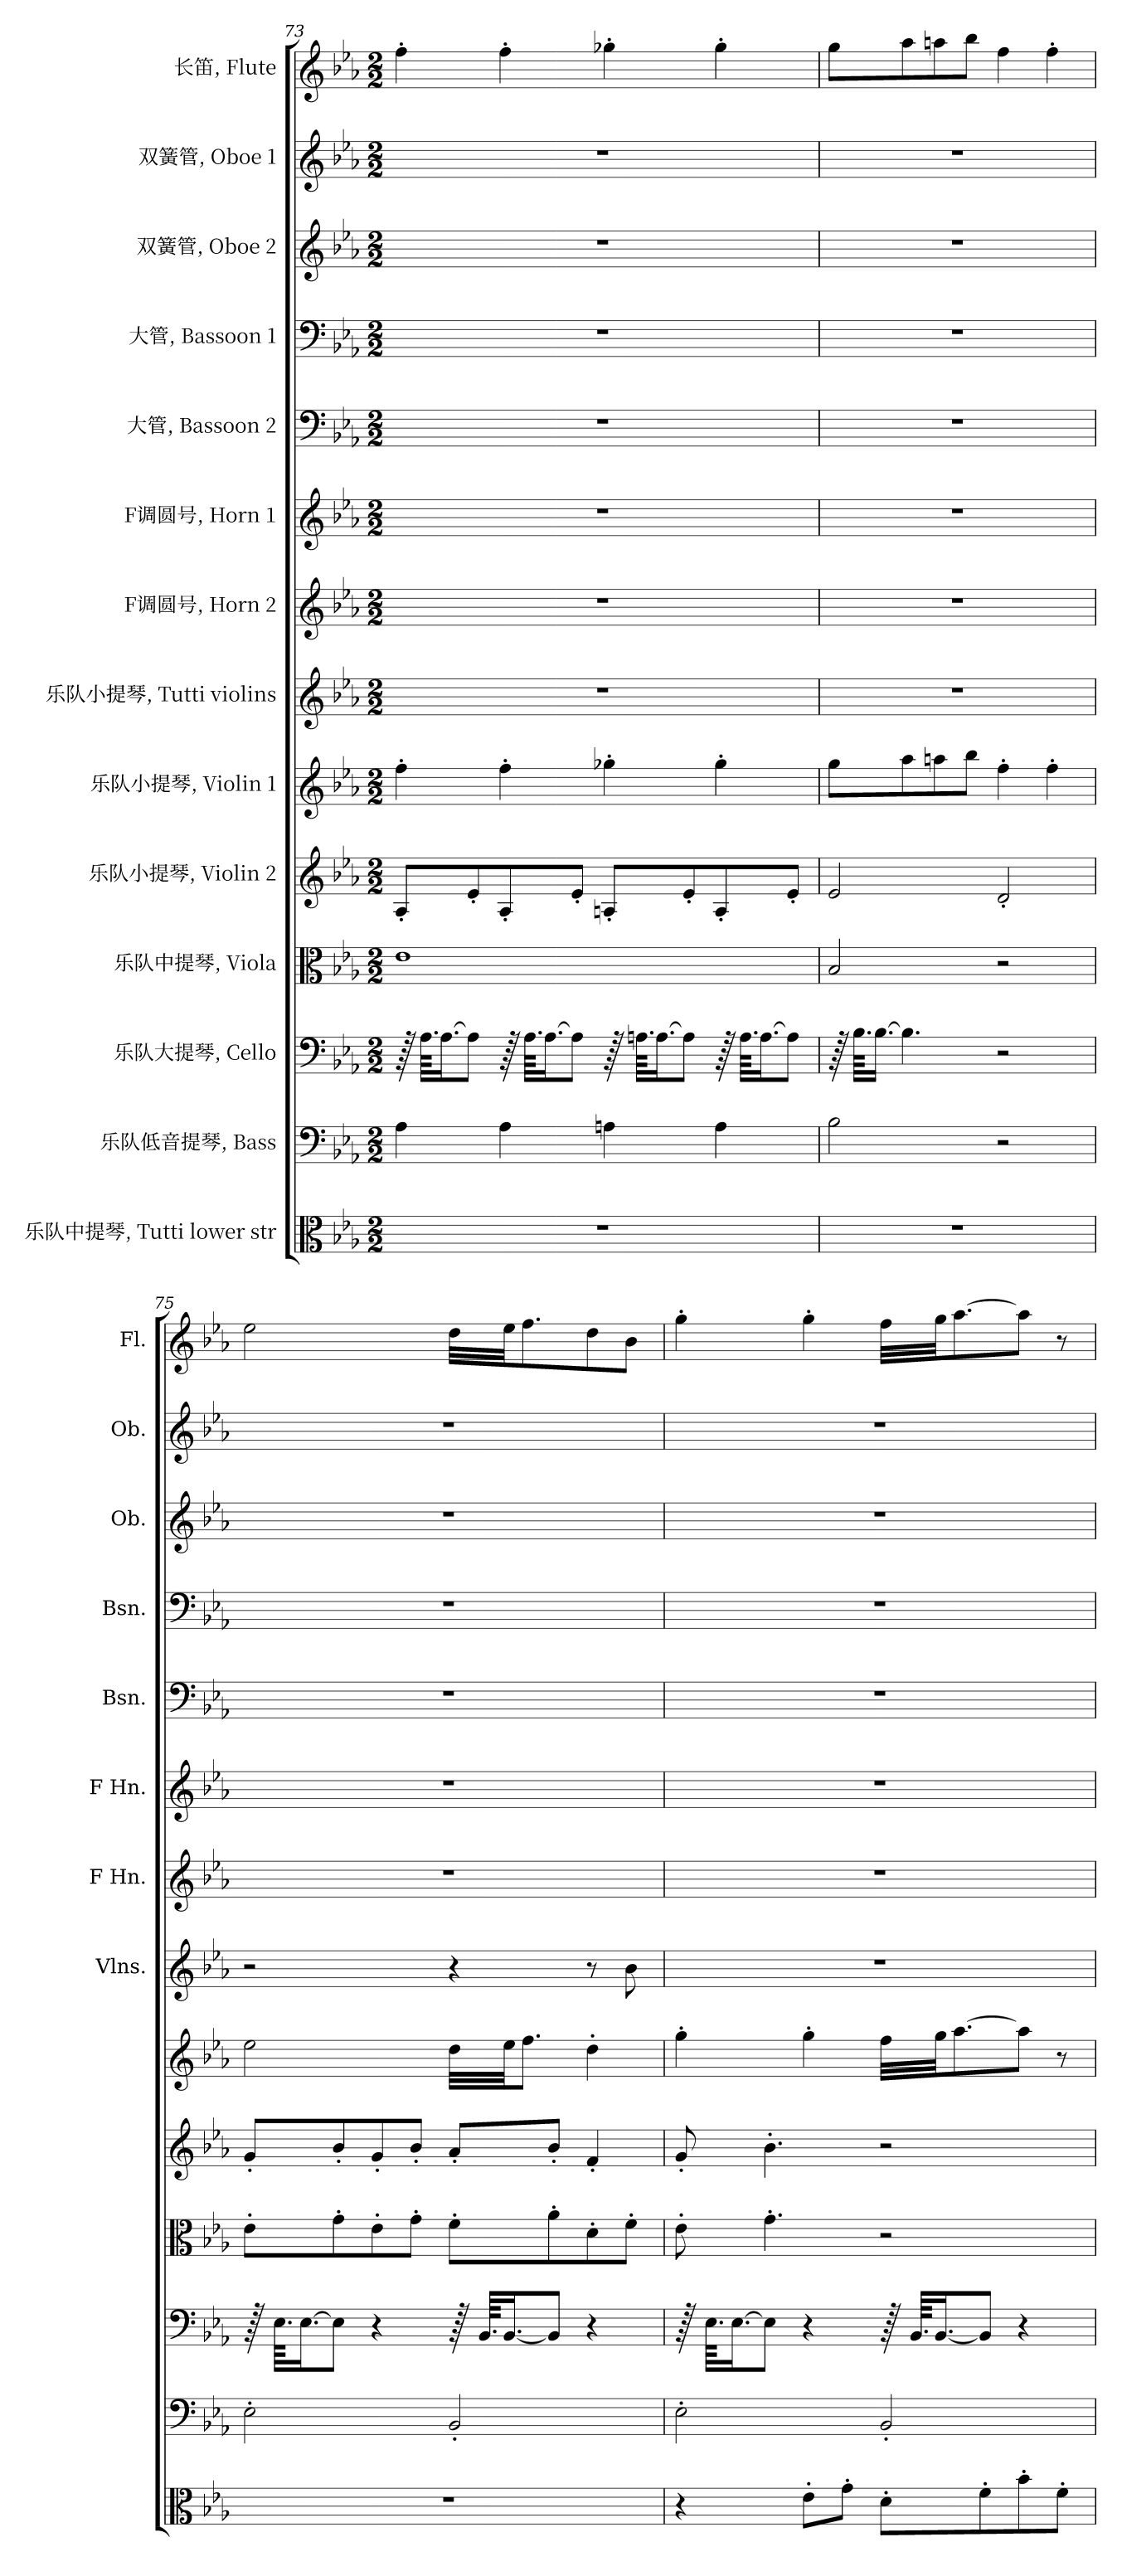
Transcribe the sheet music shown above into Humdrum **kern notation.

**kern	**kern	**kern	**kern	**kern	**kern	**kern	**kern	**kern	**kern	**kern	**kern	**kern	**kern
*part14	*part13	*part12	*part11	*part10	*part9	*part8	*part7	*part6	*part5	*part4	*part3	*part2	*part1
*staff14	*staff13	*staff12	*staff11	*staff10	*staff9	*staff8	*staff7	*staff6	*staff5	*staff4	*staff3	*staff2	*staff1
*I"乐队中提琴, Tutti lower str	*I"乐队低音提琴, Bass	*I"乐队大提琴, Cello	*I"乐队中提琴, Viola	*I"乐队小提琴, Violin 2	*I"乐队小提琴, Violin 1	*I"乐队小提琴, Tutti violins	*I"F调圆号, Horn 2	*I"F调圆号, Horn 1	*I"大管, Bassoon 2	*I"大管, Bassoon 1	*I"双簧管, Oboe 2	*I"双簧管, Oboe 1	*I"长笛, Flute
*	*	*	*	*	*	*I'Vlns.	*I'F Hn.	*I'F Hn.	*I'Bsn.	*I'Bsn.	*I'Ob.	*I'Ob.	*I'Fl.
*clefC3	*clefF4	*clefF4	*clefC3	*clefG2	*clefG2	*clefG2	*clefG2	*clefG2	*clefF4	*clefF4	*clefG2	*clefG2	*clefG2
*	*ITrd7c12	*	*	*	*	*	*ITrd4c7	*ITrd4c7	*	*	*	*	*
*k[b-e-a-]	*k[b-e-a-]	*k[b-e-a-]	*k[b-e-a-]	*k[b-e-a-]	*k[b-e-a-]	*k[b-e-a-]	*k[b-e-a-d-]	*k[b-e-a-d-]	*k[b-e-a-]	*k[b-e-a-]	*k[b-e-a-]	*k[b-e-a-]	*k[b-e-a-]
*M2/2	*M2/2	*M2/2	*M2/2	*M2/2	*M2/2	*M2/2	*M2/2	*M2/2	*M2/2	*M2/2	*M2/2	*M2/2	*M2/2
*MM160	*MM160	*MM160	*MM160	*MM160	*MM160	*MM160	*MM160	*MM160	*MM160	*MM160	*MM160	*MM160	*MM160
=73	=73	=73	=73	=73	=73	=73	=73	=73	=73	=73	=73	=73	=73
1r	4AA-\	128r	1e-	8A-'/L	4ff'\	1r	1r	1r	1r	1r	1r	1r	4ff'\
.	.	64.A-\KKLL	.	.	.	.	.	.	.	.	.	.	.
.	.	[16.A-\J	.	.	.	.	.	.	.	.	.	.	.
.	.	8A-\J]	.	8e-'/	.	.	.	.	.	.	.	.	.
.	4AA-\	128r	.	8A-'/	4ff'\	.	.	.	.	.	.	.	4ff'\
.	.	64.A-\KKLL	.	.	.	.	.	.	.	.	.	.	.
.	.	[16.A-\J	.	.	.	.	.	.	.	.	.	.	.
.	.	8A-\J]	.	8e-'/J	.	.	.	.	.	.	.	.	.
.	4AAn\	128r	.	8An'/L	4gg-X'\	.	.	.	.	.	.	.	4gg-X'\
.	.	64.An\KKLL	.	.	.	.	.	.	.	.	.	.	.
.	.	[16.A\J	.	.	.	.	.	.	.	.	.	.	.
.	.	8A\J]	.	8e-'/	.	.	.	.	.	.	.	.	.
.	4AA\	128r	.	8A'/	4gg-'\	.	.	.	.	.	.	.	4gg-'\
.	.	64.A\KKLL	.	.	.	.	.	.	.	.	.	.	.
.	.	[16.A\J	.	.	.	.	.	.	.	.	.	.	.
.	.	8A\J]	.	8e-'/J	.	.	.	.	.	.	.	.	.
!!LO:PB:g=z
=74	=74	=74	=74	=74	=74	=74	=74	=74	=74	=74	=74	=74	=74
*	*	*	*	*	*	*	*	*	*	*	*	*	*MM156
1r	2BB-\	128r	2B-/	2e-/	8gg\L	1r	1r	1r	1r	1r	1r	1r	8gg\L
.	.	64.B-\KKLL	.	.	.	.	.	.	.	.	.	.	.
.	.	[16.B-\JJ	.	.	.	.	.	.	.	.	.	.	.
*	*	*	*	*	*	*	*	*	*	*	*	*	*MM157
.	.	4.B-\]	.	.	8aa-\	.	.	.	.	.	.	.	8aa-\
.	.	.	.	.	8aan\	.	.	.	.	.	.	.	8aan\
.	.	.	.	.	8bb-\J	.	.	.	.	.	.	.	8bb-\J
.	2r	2r	2r	2d'/	4ff'\	.	.	.	.	.	.	.	4ff\
.	.	.	.	.	4ff'\	.	.	.	.	.	.	.	4ff'\
=75	=75	=75	=75	=75	=75	=75	=75	=75	=75	=75	=75	=75	=75
*	*	*	*	*	*	*	*	*	*	*	*	*	*MM163
1r	2EE-'\	128r	8e-'\L	8g'/L	2ee-\	2r	1r	1r	1r	1r	1r	1r	2ee-\
.	.	64.E-\KKLL	.	.	.	.	.	.	.	.	.	.	.
.	.	[16.E-\J	.	.	.	.	.	.	.	.	.	.	.
.	.	8E-\J]	8g'\	8b-'/	.	.	.	.	.	.	.	.	.
.	.	4r	8e-'\	8g'/	.	.	.	.	.	.	.	.	.
.	.	.	8g'\J	8b-'/J	.	.	.	.	.	.	.	.	.
.	2BBB-'/	128r	8f'\L	8a-'/L	32dd\LLL	4r	.	.	.	.	.	.	32dd\LLL
.	.	64.BB-/KKLL	.	.	.	.	.	.	.	.	.	.	.
.	.	[16.BB-/J	.	.	32ee-\JJ	.	.	.	.	.	.	.	32ee-\JJ
.	.	.	.	.	8.ff\J	.	.	.	.	.	.	.	8.ff\
.	.	8BB-/J]	8a-'\	8b-'/J	.	.	.	.	.	.	.	.	.
.	.	4r	8d'\	4f'/	4dd'\	8r	.	.	.	.	.	.	8dd\
.	.	.	8f'\J	.	.	8b-\	.	.	.	.	.	.	8b-\J
=76	=76	=76	=76	=76	=76	=76	=76	=76	=76	=76	=76	=76	=76
*	*	*	*	*	*	*	*	*	*	*	*	*	*MM161
4r	2EE-'\	128r	8e-'\	8g'/	4gg'\	1r	1r	1r	1r	1r	1r	1r	4gg'\
.	.	64.E-\KKLL	.	.	.	.	.	.	.	.	.	.	.
.	.	[16.E-\J	.	.	.	.	.	.	.	.	.	.	.
.	.	8E-\J]	4.g'\	4.b-'\	.	.	.	.	.	.	.	.	.
8e-'\L	.	4r	.	.	4gg'\	.	.	.	.	.	.	.	4gg'\
8g'\J	.	.	.	.	.	.	.	.	.	.	.	.	.
*	*	*	*	*	*	*	*	*	*	*	*	*	*MM161
8d'\L	2BBB-'/	128r	2r	2r	32ff\LLL	.	.	.	.	.	.	.	32ff\LLL
.	.	64.BB-/KKLL	.	.	.	.	.	.	.	.	.	.	.
.	.	[16.BB-/J	.	.	32gg\JJ	.	.	.	.	.	.	.	32gg\JJ
.	.	.	.	.	[8.aa-\	.	.	.	.	.	.	.	[8.aa-\
8f'\	.	8BB-/J]	.	.	.	.	.	.	.	.	.	.	.
8b-'\	.	4r	.	.	8aa-\J]	.	.	.	.	.	.	.	8aa-\J]
8f'\J	.	.	.	.	8r	.	.	.	.	.	.	.	8r
=	=	=	=	=	=	=	=	=	=	=	=	=	=
*-	*-	*-	*-	*-	*-	*-	*-	*-	*-	*-	*-	*-	*-
